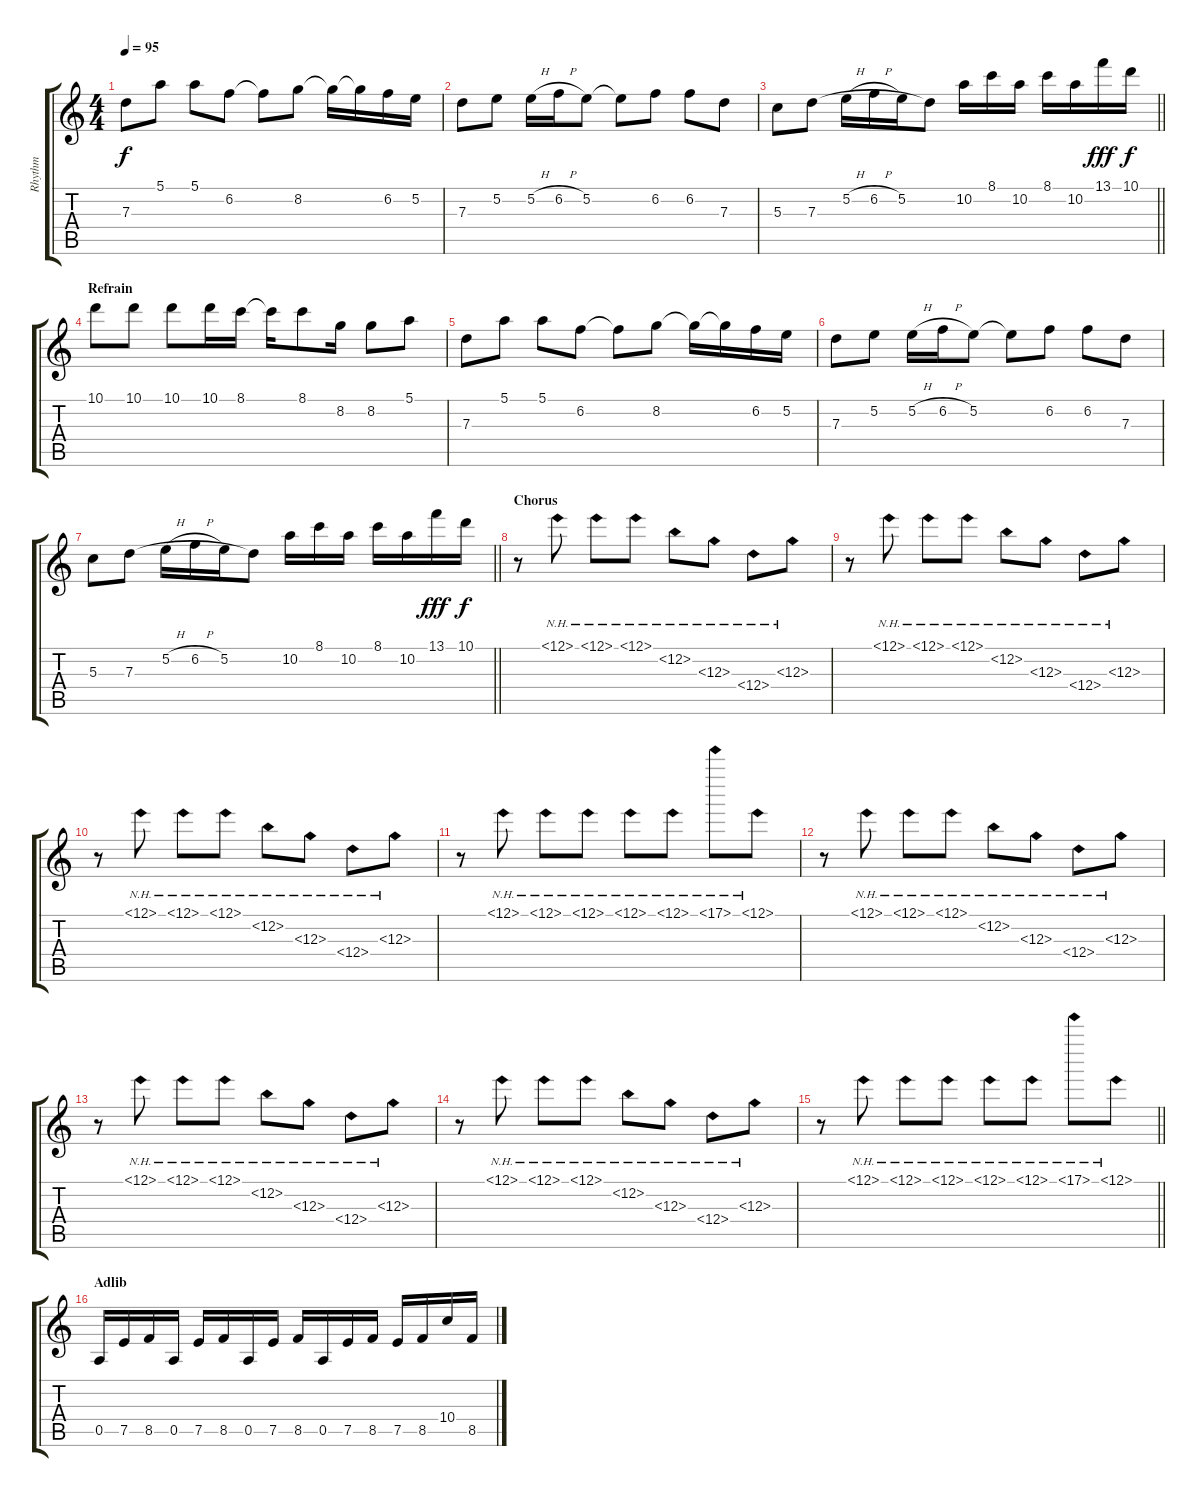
\track ("Rhythm" "Rhythm") {instrument distortionguitar}
\staff {score tabs}
\tuning (E4 B3 G3 D3 A2 D2) {hide}
\ts (4 4)
\tempo 95
\clef g2
\ks c
7.3.8{dy f} 5.1.8 5.1.8 6.2.8 6.2{t}.8 8.2.8 8.2{t}.16 8.2{t}.16 6.2.16 5.2.16 |
7.3.8 5.2.8 5.2{h}.16 6.2{h}.16 5.2.8 5.2{t}.8 6.2.8 6.2.8 7.3.8 |
\barLineRight lightlight
5.3.8 7.3.8 5.2{h}.16 6.2{h}.16 5.2.16 7.3{t}.8 10.2.16 8.1.16 10.2.16 8.1.16 10.2.16 13.1.16{dy fff} 10.1.16{dy f} |
\section ("" "Refrain")
10.1.8 10.1.8 10.1.8 10.1.16 8.1.16 8.1{t}.16 8.1.8 8.2.16 8.2.8 5.1.8 |
7.3.8 5.1.8 5.1.8 6.2.8 6.2{t}.8 8.2.8 8.2{t}.16 8.2{t}.16 6.2.16 5.2.16 |
7.3.8 5.2.8 5.2{h}.16 6.2{h}.16 5.2.8 5.2{t}.8 6.2.8 6.2.8 7.3.8 |
\barLineRight lightlight
5.3.8 7.3.8 5.2{h}.16 6.2{h}.16 5.2.16 7.3{t}.8 10.2.16 8.1.16 10.2.16 8.1.16 10.2.16 13.1.16{dy fff} 10.1.16{dy f} |
\section ("" "Chorus")
r.8 13.1{nh}.8 12.1{nh}.8 13.1{nh}.8 13.2{nh}.8 12.3{nh}.8 12.4{nh}.8 12.3{nh}.8 |
r.8 13.1{nh}.8 12.1{nh}.8 13.1{nh}.8 13.2{nh}.8 12.3{nh}.8 12.4{nh}.8 12.3{nh}.8 |
r.8 13.1{nh}.8 12.1{nh}.8 13.1{nh}.8 13.2{nh}.8 12.3{nh}.8 12.4{nh}.8 12.3{nh}.8 |
r.8 13.1{nh}.8 12.1{nh}.8 13.1{nh}.8 12.1{nh}.8 13.1{nh}.8 17.1{nh}.8 13.1{nh}.8 |
r.8 13.1{nh}.8 12.1{nh}.8 13.1{nh}.8 13.2{nh}.8 12.3{nh}.8 12.4{nh}.8 12.3{nh}.8 |
r.8 13.1{nh}.8 12.1{nh}.8 13.1{nh}.8 13.2{nh}.8 12.3{nh}.8 12.4{nh}.8 12.3{nh}.8 |
r.8 13.1{nh}.8 12.1{nh}.8 13.1{nh}.8 13.2{nh}.8 12.3{nh}.8 12.4{nh}.8 12.3{nh}.8 |
\barLineRight lightlight
r.8 13.1{nh}.8 12.1{nh}.8 13.1{nh}.8 12.1{nh}.8 13.1{nh}.8 17.1{nh}.8 13.1{nh}.8 |
\section ("" "Adlib")
0.5.16 7.5.16 8.5.16 0.5.16 7.5.16 8.5.16 0.5.16 7.5.16 8.5.16 0.5.16 7.5.16 8.5.16 7.5.16 8.5.16 10.4.16 8.5.16
